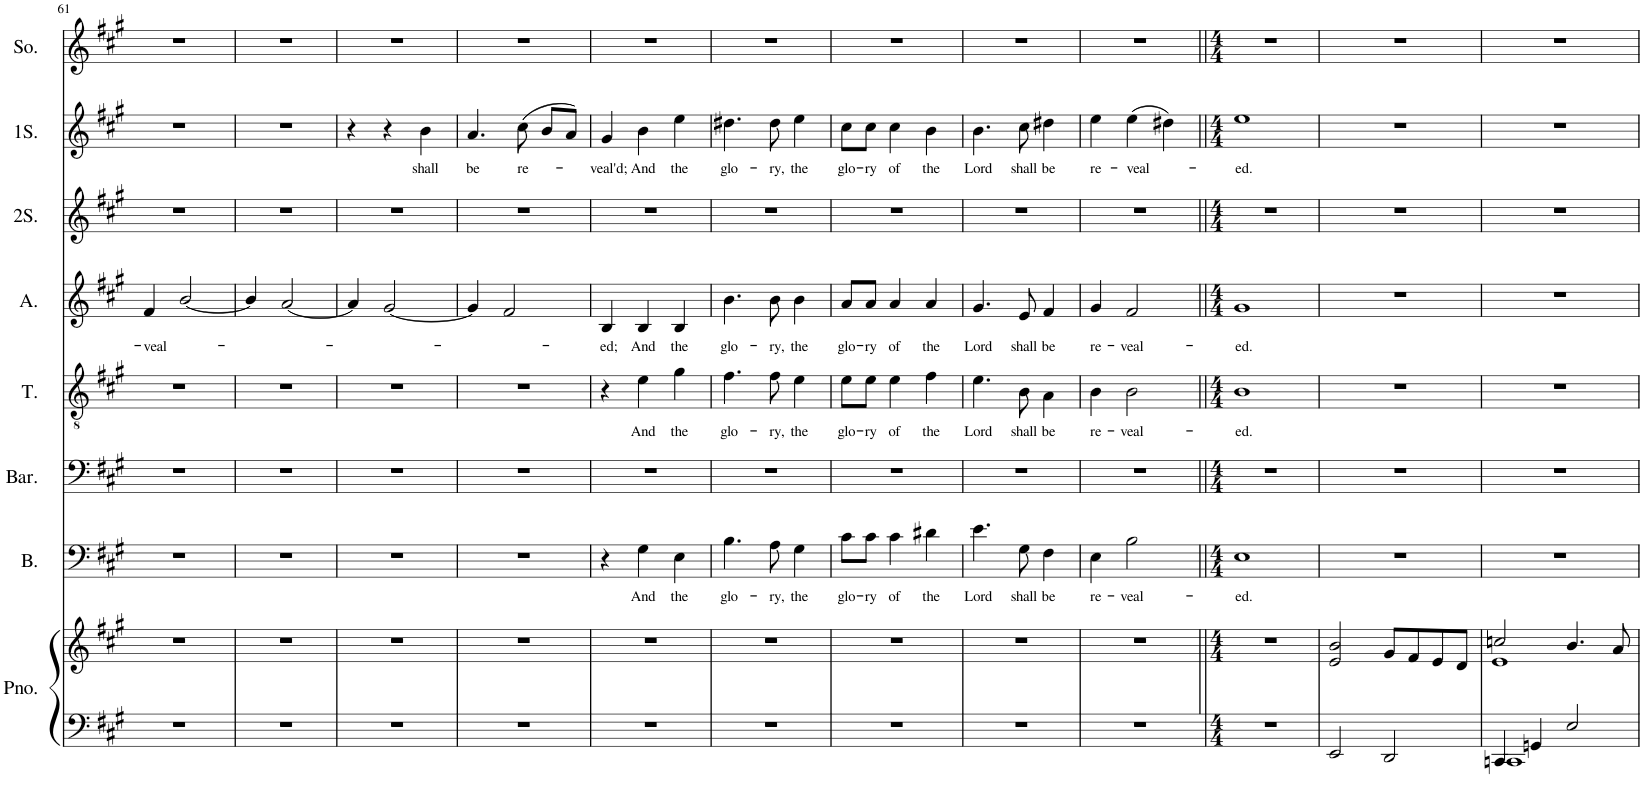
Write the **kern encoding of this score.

**kern	**kern	**kern	**text	**kern	**kern	**text	**kern	**text	**kern	**kern	**text	**kern
*part8	*part8	*part7	*part7	*part6	*part5	*part5	*part4	*part4	*part3	*part2	*part2	*part1
*staff9	*staff8	*staff7	*staff7	*staff6	*staff5	*staff5	*staff4	*staff4	*staff3	*staff2	*staff2	*staff1
*I"Piano	*	*I"Bass	*	*I"Baritone	*I"Tenor	*	*I"Alto	*	*I"2.Soprano	*I"1.Soprano	*	*I"Solo
*I'Pno.	*	*I'B.	*	*I'Bar.	*I'T.	*	*I'A.	*	*I'2S.	*I'1S.	*	*I'So.
!!LO:PB:g=z
*clefF4	*clefG2	*clefF4	*	*clefF4	*clefGv2	*	*clefG2	*	*clefG2	*clefG2	*	*clefG2
*k[f#c#g#]	*k[f#c#g#]	*k[f#c#g#]	*	*k[f#c#g#]	*k[f#c#g#]	*	*k[f#c#g#]	*	*k[f#c#g#]	*k[f#c#g#]	*	*k[f#c#g#]
*M3/4	*M3/4	*M3/4	*	*M3/4	*M3/4	*	*M3/4	*	*M3/4	*M3/4	*	*M3/4
=61	=61	=61	=61	=61	=61	=61	=61	=61	=61	=61	=61	=61
!	!	!	!	!	!	!	!	!LO:LY:b	!	!	!	!
2.r	2.r	2.r	.	2.r	2.r	.	4f#/	-veal-	2.r	2.r	.	2.r
.	.	.	.	.	.	.	[2b/	.	.	.	.	.
=62	=62	=62	=62	=62	=62	=62	=62	=62	=62	=62	=62	=62
2.r	2.r	2.r	.	2.r	2.r	.	4b/]	.	2.r	2.r	.	2.r
.	.	.	.	.	.	.	[2a/	.	.	.	.	.
=63	=63	=63	=63	=63	=63	=63	=63	=63	=63	=63	=63	=63
2.r	2.r	2.r	.	2.r	2.r	.	4a/]	.	2.r	4r	.	2.r
.	.	.	.	.	.	.	[2g#/	.	.	4r	.	.
!	!	!	!	!	!	!	!	!	!	!	!LO:LY:b	!
.	.	.	.	.	.	.	.	.	.	4b\	shall	.
=64	=64	=64	=64	=64	=64	=64	=64	=64	=64	=64	=64	=64
!	!	!	!	!	!	!	!	!	!	!	!LO:LY:b	!
2.r	2.r	2.r	.	2.r	2.r	.	4g#/]	.	2.r	4.a/	be	2.r
.	.	.	.	.	.	.	2f#/	.	.	.	.	.
!	!	!	!	!	!	!	!	!	!	!	!LO:LY:b	!
.	.	.	.	.	.	.	.	.	.	(8cc#\	re-	.
.	.	.	.	.	.	.	.	.	.	8b/L	.	.
.	.	.	.	.	.	.	.	.	.	8a/J)	.	.
=65	=65	=65	=65	=65	=65	=65	=65	=65	=65	=65	=65	=65
!	!	!	!	!	!	!	!	!LO:LY:b	!	!	!LO:LY:b	!
2.r	2.r	4r	.	2.r	4r	.	4B/	-ed;	2.r	4g#/	-veal'd;	2.r
!	!	!	!LO:LY:b	!	!	!LO:LY:b	!	!LO:LY:b	!	!	!LO:LY:b	!
.	.	4G#\	And	.	4e\	And	4B/	And	.	4b\	And	.
!	!	!	!LO:LY:b	!	!	!LO:LY:b	!	!LO:LY:b	!	!	!LO:LY:b	!
.	.	4E\	the	.	4g#\	the	4B/	the	.	4ee\	the	.
=66	=66	=66	=66	=66	=66	=66	=66	=66	=66	=66	=66	=66
!	!	!	!LO:LY:b	!	!	!LO:LY:b	!	!LO:LY:b	!	!	!LO:LY:b	!
2.r	2.r	4.B\	glo-	2.r	4.f#\	glo-	4.b\	glo-	2.r	4.dd#X\	glo-	2.r
!	!	!	!LO:LY:b	!	!	!LO:LY:b	!	!LO:LY:b	!	!	!LO:LY:b	!
.	.	8A\	-ry,	.	8f#\	-ry,	8b\	-ry,	.	8dd#\	-ry,	.
!	!	!	!LO:LY:b	!	!	!LO:LY:b	!	!LO:LY:b	!	!	!LO:LY:b	!
.	.	4G#\	the	.	4e\	the	4b\	the	.	4ee\	the	.
=67	=67	=67	=67	=67	=67	=67	=67	=67	=67	=67	=67	=67
!	!	!	!LO:LY:b	!	!	!LO:LY:b	!	!LO:LY:b	!	!	!LO:LY:b	!
2.r	2.r	8c#\L	glo-	2.r	8e\L	glo-	8a/L	glo-	2.r	8cc#\L	glo-	2.r
!	!	!	!LO:LY:b	!	!	!LO:LY:b	!	!LO:LY:b	!	!	!LO:LY:b	!
.	.	8c#\J	-ry	.	8e\J	-ry	8a/J	-ry	.	8cc#\J	-ry	.
!	!	!	!LO:LY:b	!	!	!LO:LY:b	!	!LO:LY:b	!	!	!LO:LY:b	!
.	.	4c#\	of	.	4e\	of	4a/	of	.	4cc#\	of	.
!	!	!	!LO:LY:b	!	!	!LO:LY:b	!	!LO:LY:b	!	!	!LO:LY:b	!
.	.	4d#X\	the	.	4f#\	the	4a/	the	.	4b\	the	.
=68	=68	=68	=68	=68	=68	=68	=68	=68	=68	=68	=68	=68
!	!	!	!LO:LY:b	!	!	!LO:LY:b	!	!LO:LY:b	!	!	!LO:LY:b	!
2.r	2.r	4.e\	Lord	2.r	4.e\	Lord	4.g#/	Lord	2.r	4.b\	Lord	2.r
!	!	!	!LO:LY:b	!	!	!LO:LY:b	!	!LO:LY:b	!	!	!LO:LY:b	!
.	.	8G#\	shall	.	8B\	shall	8e/	shall	.	8cc#\	shall	.
!	!	!	!LO:LY:b	!	!	!LO:LY:b	!	!LO:LY:b	!	!	!LO:LY:b	!
.	.	4F#\	be	.	4A\	be	4f#/	be	.	4dd#X\	be	.
=69	=69	=69	=69	=69	=69	=69	=69	=69	=69	=69	=69	=69
!	!	!	!LO:LY:b	!	!	!LO:LY:b	!	!LO:LY:b	!	!	!LO:LY:b	!
2.r	2.r	4E\	re-	2.r	4B\	re-	4g#/	re-	2.r	4ee\	re-	2.r
!	!	!	!LO:LY:b	!	!	!LO:LY:b	!	!LO:LY:b	!	!	!LO:LY:b	!
.	.	2B\	-veal-	.	2B\	-veal-	2f#/	-veal-	.	(4ee\	-veal-	.
.	.	.	.	.	.	.	.	.	.	4dd#X\)	.	.
=70||	=70||	=70||	=70||	=70||	=70||	=70||	=70||	=70||	=70||	=70||	=70||	=70||
*M4/4	*M4/4	*M4/4	*	*M4/4	*M4/4	*	*M4/4	*	*M4/4	*M4/4	*	*M4/4
!	!	!	!LO:LY:b	!	!	!LO:LY:b	!	!LO:LY:b	!	!	!LO:LY:b	!
1r	1r	1E	-ed.	1r	1B	-ed.	1g#	-ed.	1r	1ee	-ed.	1r
=71	=71	=71	=71	=71	=71	=71	=71	=71	=71	=71	=71	=71
2EE/	2e/ 2b/	1r	.	1r	1r	.	1r	.	1r	1r	.	1r
2DD/	8g#/L	.	.	.	.	.	.	.	.	.	.	.
.	8f#/	.	.	.	.	.	.	.	.	.	.	.
.	8e/	.	.	.	.	.	.	.	.	.	.	.
.	8d/J	.	.	.	.	.	.	.	.	.	.	.
=72	=72	=72	=72	=72	=72	=72	=72	=72	=72	=72	=72	=72
*^	*^	*	*	*	*	*	*	*	*	*	*	*
4CCn/	1CC	2ccn/	1e	1r	.	1r	1r	.	1r	.	1r	1r	.	1r
4GGn/	.	.	.	.	.	.	.	.	.	.	.	.	.	.
2E/	.	4.b/	.	.	.	.	.	.	.	.	.	.	.	.
.	.	8a/	.	.	.	.	.	.	.	.	.	.	.	.
*v	*v	*	*	*	*	*	*	*	*	*	*	*	*	*
*	*v	*v	*	*	*	*	*	*	*	*	*	*	*
=	=	=	=	=	=	=	=	=	=	=	=	=
*-	*-	*-	*-	*-	*-	*-	*-	*-	*-	*-	*-	*-
